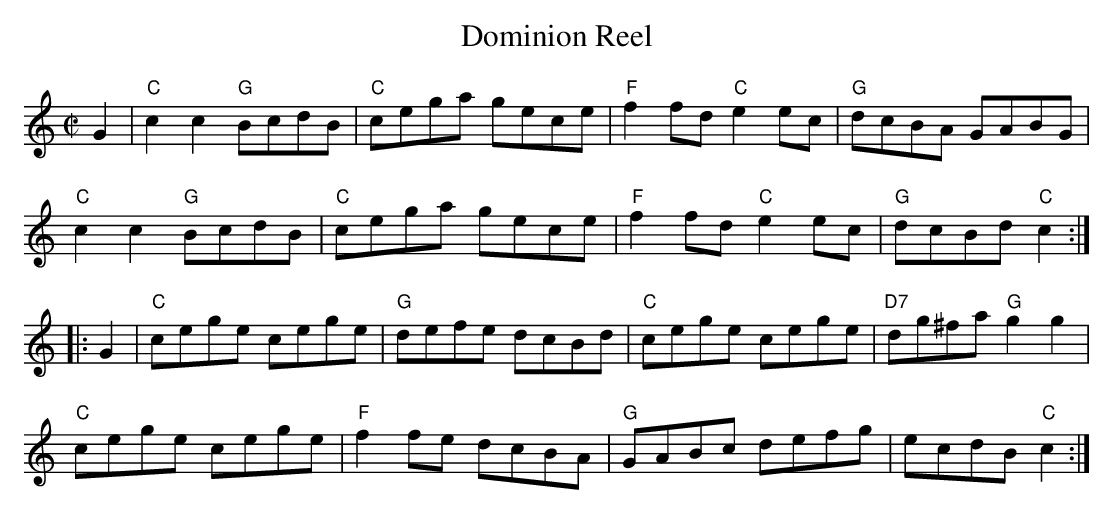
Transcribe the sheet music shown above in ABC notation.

X:1
T:Dominion Reel
L:1/8
M:C|
K:C
G2 | "C"c2 c2 "G"BcdB | "C"cega gece | "F"f2 fd "C" e2ec | "G" dcBA GABG|
"C"c2 c2 "G"BcdB | "C"cega gece | "F"f2 fd "C" e2ec | "G" dcBd "C"c2:|
|:G2 | "C"cege cege | "G" defe dcBd| "C"cege cege | "D7"dg^fa "G"g2g2|
 "C"cege cege | "F" f2 fe dcBA| "G"GABc defg | ecdB "C"c2:|
